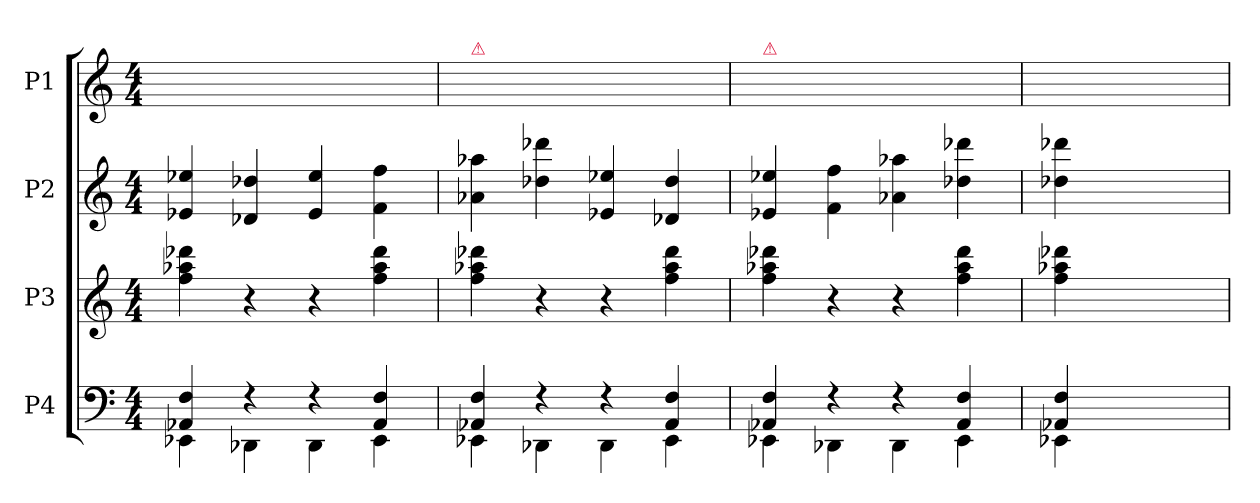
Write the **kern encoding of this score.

**kern	**kern	**kern	**kern
*part4	*part3	*part2	*part1
*staff4	*staff3	*staff2	*staff1
*I"P4	*I"P3	*I"P2	*I"P1
*clefF4	*clefG2	*clefG2	*clefG2
*k[]	*k[]	*k[]	*k[]
*C:	*C:	*C:	*C:
*M4/4	*M4/4	*M4/4	*M4/4
=1	=1	=1	=1
*^	*	*	*
4AA-X 4F	4EE-X	4ff 4aa-X 4ddd-X	4e-X 4ee-X	8ryy
.	.	.	.	8ryy
4r	4DD-X	4r	4d-X 4dd-X	8ryy
.	.	.	.	8ryy
4r	4DD-	4r	4e- 4ee-	8ryy
.	.	.	.	8ryy
4AA- 4F	4EE-	4ff 4aa- 4ddd-	4f 4ff	8ryy
.	.	.	.	8ryy
=2	=2	=2	=2	=2
!	!	!	!	!LO:TX:a:color=crimson:t=⚠
4AA-X 4F	4EE-X	4ff 4aa-X 4ddd-X	4a-X 4aa-X	8ryy
.	.	.	.	8ryy
4r	4DD-X	4r	4dd-X 4ddd-X	8ryy
.	.	.	.	8ryy
4r	4DD-	4r	4e-X 4ee-X	8ryy
.	.	.	.	8ryy
4AA- 4F	4EE-	4ff 4aa- 4ddd-	4d-X 4dd-	8ryy
.	.	.	.	8ryy
=3	=3	=3	=3	=3
!	!	!	!	!LO:TX:a:color=crimson:t=⚠
4AA-X 4F	4EE-X	4ff 4aa-X 4ddd-X	4e-X 4ee-X	8ryy
.	.	.	.	8ryy
4r	4DD-X	4r	4f 4ff	8ryy
.	.	.	.	8ryy
4r	4DD-	4r	4a-X 4aa-X	8ryy
.	.	.	.	8ryy
4AA- 4F	4EE-	4ff 4aa- 4ddd-	4dd-X 4ddd-X	8ryy
.	.	.	.	8ryy
=4	=4	=4	=4	=4
4AA-X 4F	4EE-X	4ff 4aa-X 4ddd-X	4dd-X 4ddd-X	4ryy
4ryy	4ryy	4ryy	4ryy	4ryy
2ryy	2ryy	2ryy	2ryy	2ryy
*v	*v	*	*	*
=	=	=	=
*-	*-	*-	*-
